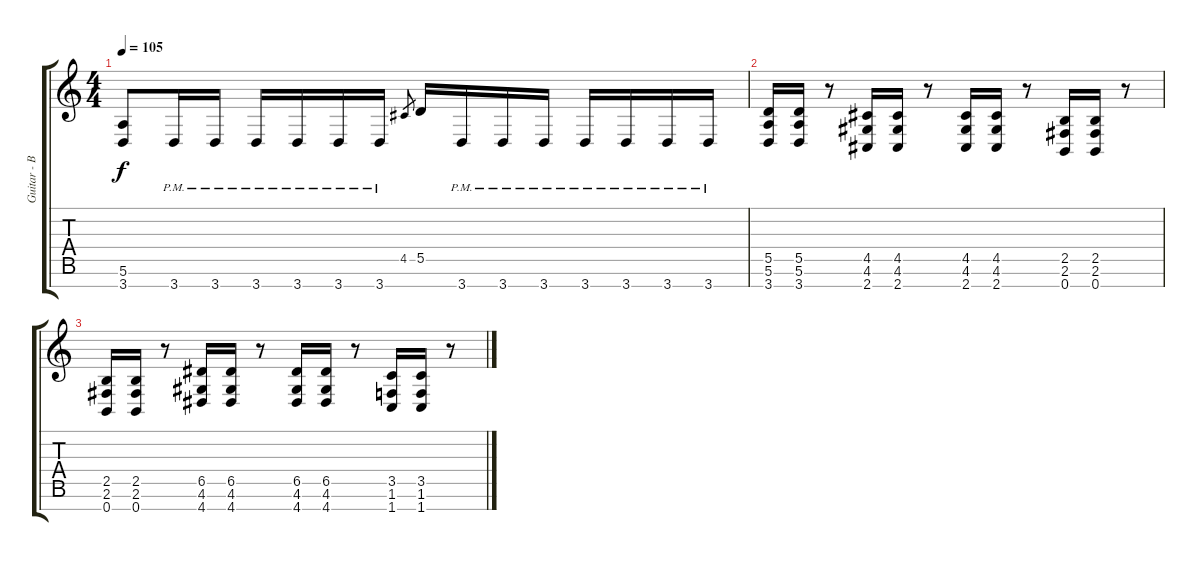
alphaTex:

\track ("Guitar - Base" "Guitar - B") {instrument distortionguitar}
\staff {score tabs}
\tuning (E4 B3 G3 D3 A2 E2 B1) {hide}
\ts (4 4)
\tempo 105
\clef g2
\ks c
(5.6 3.7).8{dy f} 3.7{pm}.16 3.7{pm}.16 3.7{pm}.16 3.7{pm}.16 3.7{pm}.16 3.7{pm}.16 4.5.8{gr} 5.5.16 3.7{pm}.16 3.7{pm}.16 3.7{pm}.16 3.7{pm}.16 3.7{pm}.16 3.7{pm}.16 3.7{pm}.16 |
(5.5 5.6 3.7).16 (5.5 5.6 3.7).16 r.8 (4.5 4.6 2.7).16 (4.5 4.6 2.7).16 r.8 (4.5 4.6 2.7).16 (4.5 4.6 2.7).16 r.8 (2.5 2.6 0.7).16 (2.5 2.6 0.7).16 r.8 |
(2.5 2.6 0.7).16 (2.5 2.6 0.7).16 r.8 (6.5 4.6 4.7).16 (6.5 4.6 4.7).16 r.8 (6.5 4.6 4.7).16 (6.5 4.6 4.7).16 r.8 (3.5 1.6 1.7).16 (3.5 1.6 1.7).16 r.8
